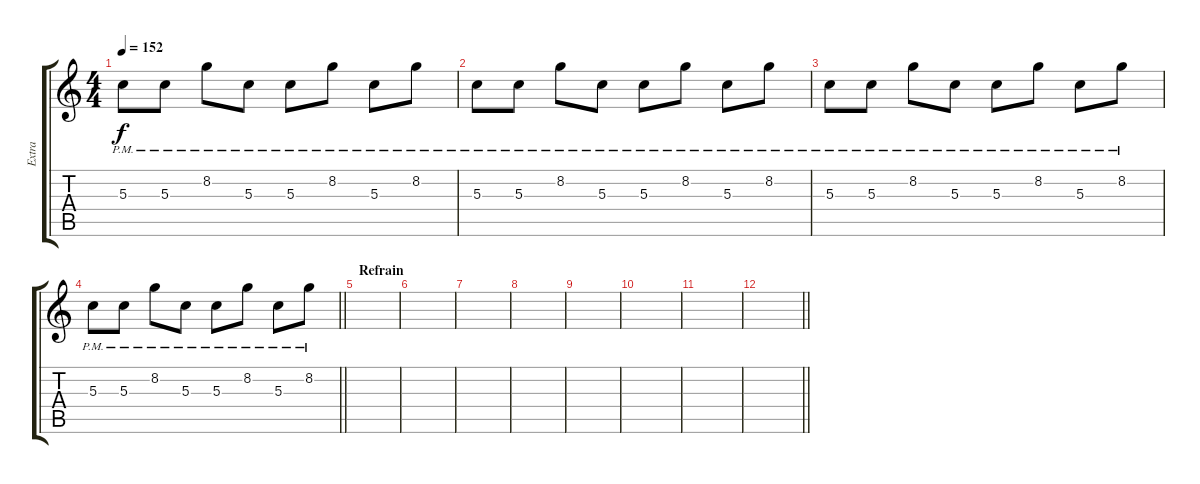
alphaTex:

\track ("Extra" "Extra") {instrument overdrivenguitar}
\staff {score tabs}
\tuning (E4 B3 G3 D3 A2 E2) {hide}
\ts (4 4)
\tempo 152
\clef g2
\ks c
5.3{pm}.8{dy f} 5.3{pm}.8 8.2{pm}.8 5.3{pm}.8 5.3{pm}.8 8.2{pm}.8 5.3{pm}.8 8.2{pm}.8 |
5.3{pm}.8 5.3{pm}.8 8.2{pm}.8 5.3{pm}.8 5.3{pm}.8 8.2{pm}.8 5.3{pm}.8 8.2{pm}.8 |
5.3{pm}.8 5.3{pm}.8 8.2{pm}.8 5.3{pm}.8 5.3{pm}.8 8.2{pm}.8 5.3{pm}.8 8.2{pm}.8 |
\barLineRight lightlight
5.3{pm}.8 5.3{pm}.8 8.2{pm}.8 5.3{pm}.8 5.3{pm}.8 8.2{pm}.8 5.3{pm}.8 8.2{pm}.8 |
\section ("" "Refrain")
|
|
|
|
|
|
|
\barLineRight lightlight
